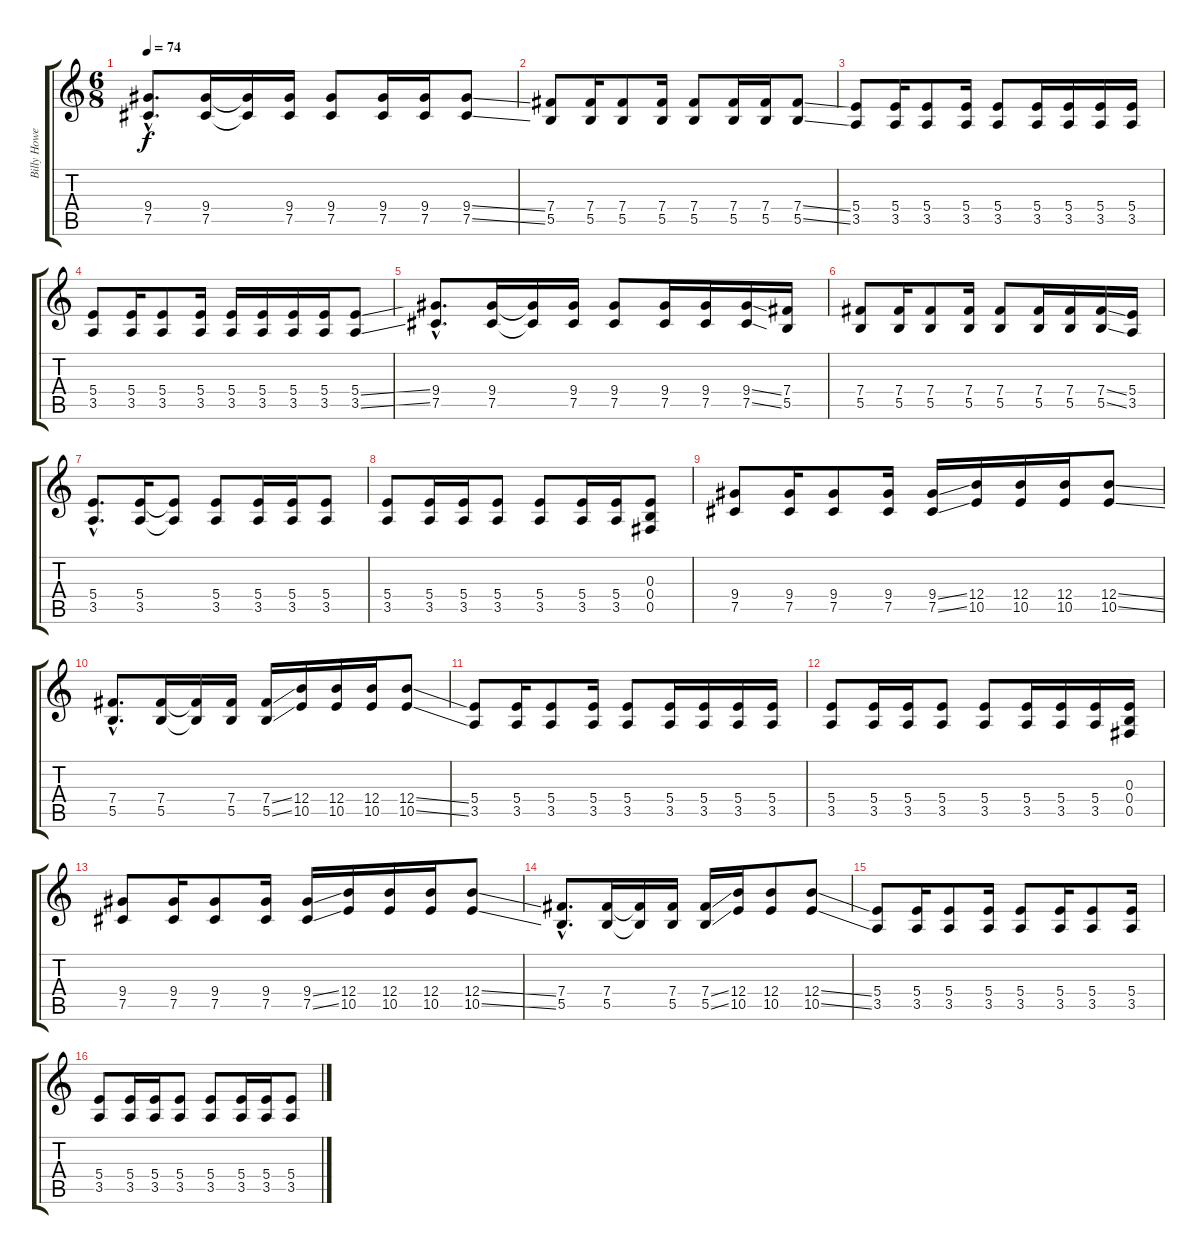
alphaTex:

\track ("Billy Howerdel - Guitar 1" "Billy Howe") {instrument electricguitarclean}
\staff {score tabs}
\tuning (Db4 Ab3 E3 B2 Gb2 Db2) {hide}
\ts (6 8)
\tempo 74
\clef g2
\ks c
(9.4{hac} 7.5{hac}).8{d dy f} (9.4 7.5).16 (9.4{t} 7.5{t}).16 (9.4 7.5).16 (9.4 7.5).8 (9.4 7.5).16 (9.4 7.5).16 (9.4{ss} 7.5{ss}).8 |
(7.4 5.5).8 (7.4 5.5).16 (7.4 5.5).8 (7.4 5.5).16 (7.4 5.5).8 (7.4 5.5).16 (7.4 5.5).16 (7.4{ss} 5.5{ss}).8 |
(5.4 3.5).8 (5.4 3.5).16 (5.4 3.5).8 (5.4 3.5).16 (5.4 3.5).8 (5.4 3.5).16 (5.4 3.5).16 (5.4 3.5).16 (5.4 3.5).16 |
(5.4 3.5).8 (5.4 3.5).16 (5.4 3.5).8 (5.4 3.5).16 (5.4 3.5).16 (5.4 3.5).16 (5.4 3.5).16 (5.4 3.5).16 (5.4{ss} 3.5{ss}).8 |
(9.4{hac} 7.5{hac}).8{d} (9.4 7.5).16 (9.4{t} 7.5{t}).16 (9.4 7.5).16 (9.4 7.5).8 (9.4 7.5).16 (9.4 7.5).16 (9.4{ss} 7.5{ss}).16 (7.4 5.5).16 |
(7.4 5.5).8 (7.4 5.5).16 (7.4 5.5).8 (7.4 5.5).16 (7.4 5.5).8 (7.4 5.5).16 (7.4 5.5).16 (7.4{ss} 5.5{ss}).16 (5.4 3.5).16 |
(5.4{hac} 3.5{hac}).8{d} (5.4 3.5).16 (5.4{t} 3.5{t}).8 (5.4 3.5).8 (5.4 3.5).16 (5.4 3.5).16 (5.4 3.5).8 |
(5.4 3.5).8 (5.4 3.5).16 (5.4 3.5).16 (5.4 3.5).8 (5.4 3.5).8 (5.4 3.5).16 (5.4 3.5).16 (0.3 0.4 0.5).8 |
(9.4 7.5).8 (9.4 7.5).16 (9.4 7.5).8 (9.4 7.5).16 (9.4{ss} 7.5{ss}).16 (12.4 10.5).16 (12.4 10.5).16 (12.4 10.5).16 (12.4{ss} 10.5{ss}).8 |
(7.4{hac} 5.5{hac}).8{d} (7.4 5.5).16 (7.4{t} 5.5{t}).16 (7.4 5.5).16 (7.4{ss} 5.5{ss}).16 (12.4 10.5).16 (12.4 10.5).16 (12.4 10.5).16 (12.4{ss} 10.5{ss}).8 |
(5.4 3.5).8 (5.4 3.5).16 (5.4 3.5).8 (5.4 3.5).16 (5.4 3.5).8 (5.4 3.5).16 (5.4 3.5).16 (5.4 3.5).16 (5.4 3.5).16 |
(5.4 3.5).8 (5.4 3.5).16 (5.4 3.5).16 (5.4 3.5).8 (5.4 3.5).8 (5.4 3.5).16 (5.4 3.5).16 (5.4 3.5).16 (0.3 0.4 0.5).16 |
(9.4 7.5).8 (9.4 7.5).16 (9.4 7.5).8 (9.4 7.5).16 (9.4{ss} 7.5{ss}).16 (12.4 10.5).16 (12.4 10.5).16 (12.4 10.5).16 (12.4{ss} 10.5{ss}).8 |
(7.4{hac} 5.5{hac}).8{d} (7.4 5.5).16 (7.4{t} 5.5{t}).16 (7.4 5.5).16 (7.4{ss} 5.5{ss}).16 (12.4 10.5).16 (12.4 10.5).8 (12.4{ss} 10.5{ss}).8 |
(5.4 3.5).8 (5.4 3.5).16 (5.4 3.5).8 (5.4 3.5).16 (5.4 3.5).8 (5.4 3.5).16 (5.4 3.5).8 (5.4 3.5).16 |
(5.4 3.5).8 (5.4 3.5).16 (5.4 3.5).16 (5.4 3.5).8 (5.4 3.5).8 (5.4 3.5).16 (5.4 3.5).16 (5.4 3.5).8
